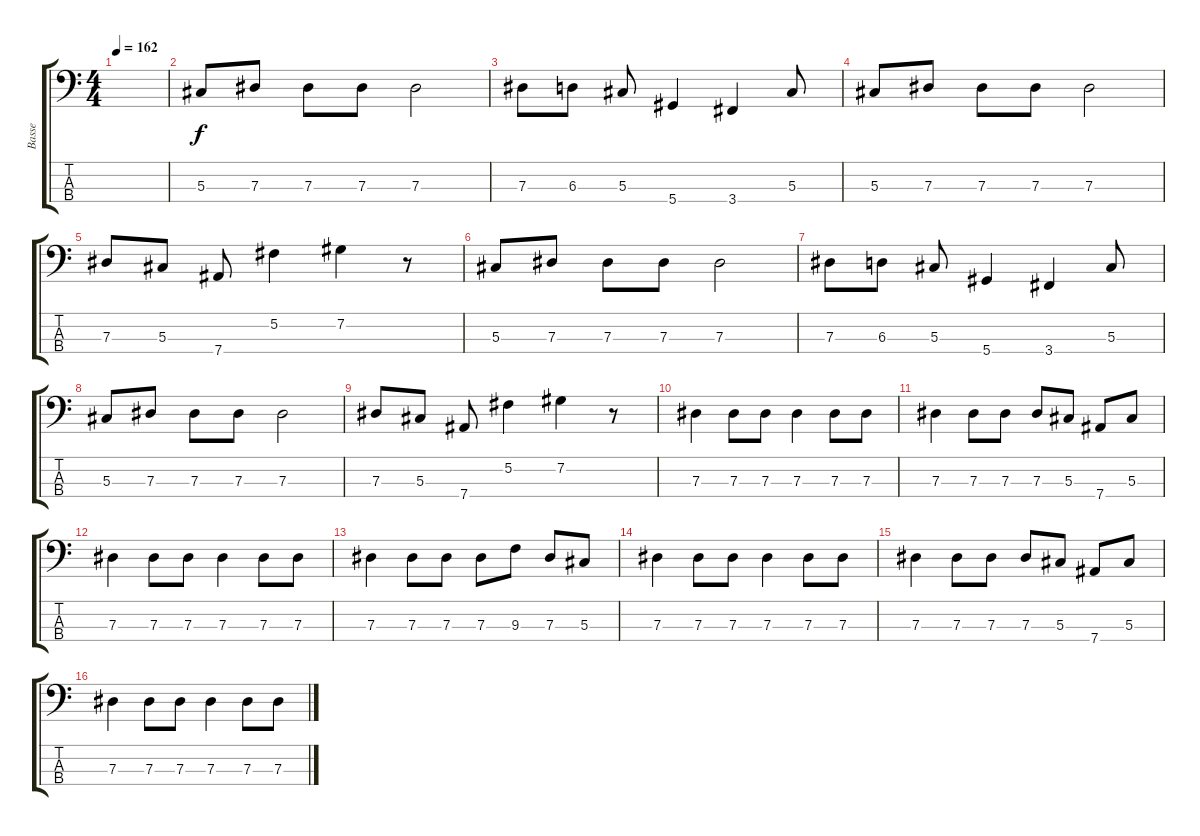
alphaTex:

\track ("Basse" "Basse") {instrument electricbassfinger}
\staff {score tabs}
\tuning (Gb2 Db2 Ab1 Eb1) {hide}
\ts (4 4)
\tempo 162
\clef f4
\ks c
|
5.3.8 7.3.8 7.3.8 7.3.8 7.3.2 |
7.3.8 6.3.8 5.3.8 5.4.4 3.4.4 5.3.8 |
5.3.8 7.3.8 7.3.8 7.3.8 7.3.2 |
7.3.8 5.3.8 7.4.8 5.2.4 7.2.4 r.8 |
5.3.8 7.3.8 7.3.8 7.3.8 7.3.2 |
7.3.8 6.3.8 5.3.8 5.4.4 3.4.4 5.3.8 |
5.3.8 7.3.8 7.3.8 7.3.8 7.3.2 |
7.3.8 5.3.8 7.4.8 5.2.4 7.2.4 r.8 |
7.3.4 7.3.8 7.3.8 7.3.4 7.3.8 7.3.8 |
7.3.4 7.3.8 7.3.8 7.3.8 5.3.8 7.4.8 5.3.8 |
7.3.4 7.3.8 7.3.8 7.3.4 7.3.8 7.3.8 |
7.3.4 7.3.8 7.3.8 7.3.8 9.3.8 7.3.8 5.3.8 |
7.3.4 7.3.8 7.3.8 7.3.4 7.3.8 7.3.8 |
7.3.4 7.3.8 7.3.8 7.3.8 5.3.8 7.4.8 5.3.8 |
7.3.4 7.3.8 7.3.8 7.3.4 7.3.8 7.3.8
